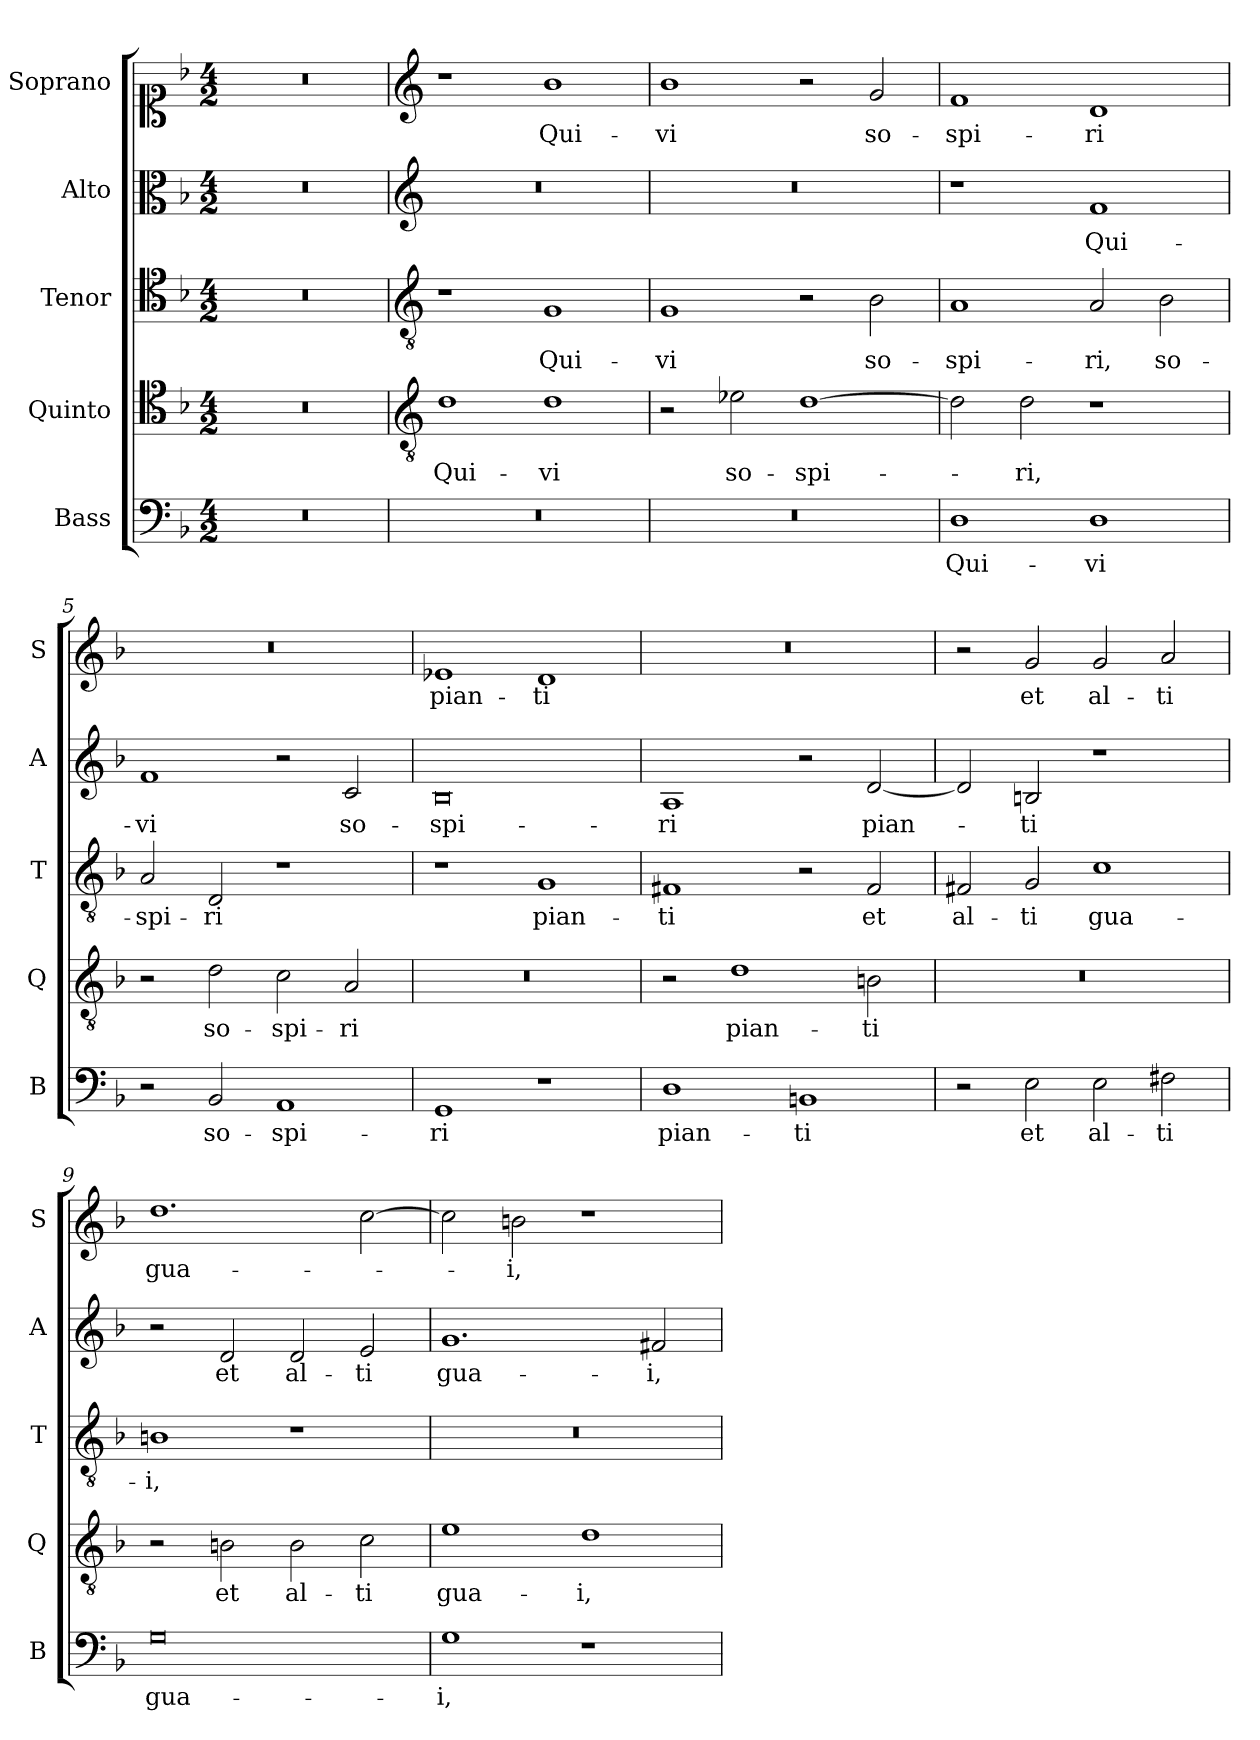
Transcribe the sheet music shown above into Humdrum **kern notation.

**kern	**text	**kern	**text	**kern	**text	**kern	**text	**kern	**text
*part5	*part5	*part4	*part4	*part3	*part3	*part2	*part2	*part1	*part1
*staff5	*staff5	*staff4	*staff4	*staff3	*staff3	*staff2	*staff2	*staff1	*staff1
*I"Bass	*	*I"Quinto	*	*I"Tenor	*	*I"Alto	*	*I"Soprano	*
*I'B	*	*I'Q	*	*I'T	*	*I'A	*	*I'S	*
*clefF4	*	*clefC4	*	*clefC4	*	*clefC3	*	*clefC1	*
*k[b-]	*	*k[b-]	*	*k[b-]	*	*k[b-]	*	*k[b-]	*
*F:	*	*F:	*	*F:	*	*F:	*	*F:	*
*M4/2	*	*M4/2	*	*M4/2	*	*M4/2	*	*M4/2	*
=1	=1	=1	=1	=1	=1	=1	=1	=1	=1
0r	.	0r	.	0r	.	0r	.	0r	.
=2	=2	=2	=2	=2	=2	=2	=2	=2	=2
*	*	*clefGv2	*	*clefGv2	*	*clefG2	*	*clefG2	*
!	!	!	!LO:LY:b	!	!	!	!	!	!
0r	.	1d	Qui-	1r	.	0r	.	1r	.
!	!	!	!LO:LY:b	!	!LO:LY:b	!	!	!	!LO:LY:b
.	.	1d	-vi	1G	Qui-	.	.	1b-	Qui-
=3	=3	=3	=3	=3	=3	=3	=3	=3	=3
!	!	!	!	!	!LO:LY:b	!	!	!	!LO:LY:b
0r	.	2r	.	1G	-vi	0r	.	1b-	-vi
!	!	!	!LO:LY:b	!	!	!	!	!	!
.	.	2e-X\	so-	.	.	.	.	.	.
!	!	!	!LO:LY:b	!	!	!	!	!	!
.	.	[1d	-spi-	2r	.	.	.	2r	.
!	!	!	!	!	!LO:LY:b	!	!	!	!LO:LY:b
.	.	.	.	2B-\	so-	.	.	2g/	so-
=4	=4	=4	=4	=4	=4	=4	=4	=4	=4
!	!LO:LY:b	!	!	!	!LO:LY:b	!	!	!	!LO:LY:b
1D	Qui-	2d\]	.	1A	-spi-	1r	.	1f	-spi-
!	!	!	!LO:LY:b	!	!	!	!	!	!
.	.	2d\	-ri,	.	.	.	.	.	.
!	!LO:LY:b	!	!	!	!LO:LY:b	!	!LO:LY:b	!	!LO:LY:b
1D	-vi	1r	.	2A/	-ri,	1f	Qui-	1d	-ri
!	!	!	!	!	!LO:LY:b	!	!	!	!
.	.	.	.	2B-\	so-	.	.	.	.
!!LO:LB:g=z
=5	=5	=5	=5	=5	=5	=5	=5	=5	=5
!	!	!	!	!	!LO:LY:b	!	!LO:LY:b	!	!
2r	.	2r	.	2A/	-spi-	1f	-vi	0r	.
!	!LO:LY:b	!	!LO:LY:b	!	!LO:LY:b	!	!	!	!
2BB-/	so-	2d\	so-	2D/	-ri	.	.	.	.
!	!LO:LY:b	!	!LO:LY:b	!	!	!	!	!	!
1AA	-spi-	2c\	-spi-	1r	.	2r	.	.	.
!	!	!	!LO:LY:b	!	!	!	!LO:LY:b	!	!
.	.	2A/	-ri	.	.	2c/	so-	.	.
=6	=6	=6	=6	=6	=6	=6	=6	=6	=6
!	!LO:LY:b	!	!	!	!	!	!LO:LY:b	!	!LO:LY:b
1GG	-ri	0r	.	1r	.	0B-	-spi-	1e-X	pian-
!	!	!	!	!	!LO:LY:b	!	!	!	!LO:LY:b
1r	.	.	.	1G	pian-	.	.	1d	-ti
=7	=7	=7	=7	=7	=7	=7	=7	=7	=7
!	!LO:LY:b	!	!	!	!LO:LY:b	!	!LO:LY:b	!	!
1D	pian-	2r	.	1F#X	-ti	1A	-ri	0r	.
!	!	!	!LO:LY:b	!	!	!	!	!	!
.	.	1d	pian-	.	.	.	.	.	.
!	!LO:LY:b	!	!	!	!	!	!	!	!
1BBn	-ti	.	.	2r	.	2r	.	.	.
!	!	!	!LO:LY:b	!	!LO:LY:b	!	!LO:LY:b	!	!
.	.	2Bn\	-ti	2F#/	et	[2d/	pian-	.	.
=8	=8	=8	=8	=8	=8	=8	=8	=8	=8
!	!	!	!	!	!LO:LY:b	!	!	!	!
2r	.	0r	.	2F#X/	al-	2d/]	.	2r	.
!	!LO:LY:b	!	!	!	!LO:LY:b	!	!LO:LY:b	!	!LO:LY:b
2E\	et	.	.	2G/	-ti	2Bn/	-ti	2g/	et
!	!LO:LY:b	!	!	!	!LO:LY:b	!	!	!	!LO:LY:b
2E\	al-	.	.	1c	gua-	1r	.	2g/	al-
!	!LO:LY:b	!	!	!	!	!	!	!	!LO:LY:b
2F#X\	-ti	.	.	.	.	.	.	2a/	-ti
!!LO:LB:g=z
=9	=9	=9	=9	=9	=9	=9	=9	=9	=9
!	!LO:LY:b	!	!	!	!LO:LY:b	!	!	!	!LO:LY:b
0G	gua-	2r	.	1Bn	-i,	2r	.	1.dd	gua-
!	!	!	!LO:LY:b	!	!	!	!LO:LY:b	!	!
.	.	2Bn\	et	.	.	2d/	et	.	.
!	!	!	!LO:LY:b	!	!	!	!LO:LY:b	!	!
.	.	2B\	al-	1r	.	2d/	al-	.	.
!	!	!	!LO:LY:b	!	!	!	!LO:LY:b	!	!
.	.	2c\	-ti	.	.	2e/	-ti	[2cc\	.
=10	=10	=10	=10	=10	=10	=10	=10	=10	=10
!	!LO:LY:b	!	!LO:LY:b	!	!	!	!LO:LY:b	!	!
1G	-i,	1e	gua-	0r	.	1.g	gua-	2cc\]	.
!	!	!	!	!	!	!	!	!	!LO:LY:b
.	.	.	.	.	.	.	.	2bn\	-i,
!	!	!	!LO:LY:b	!	!	!	!	!	!
1r	.	1d	-i,	.	.	.	.	1r	.
!	!	!	!	!	!	!	!LO:LY:b	!	!
.	.	.	.	.	.	2f#X/	-i,	.	.
=	=	=	=	=	=	=	=	=	=
*-	*-	*-	*-	*-	*-	*-	*-	*-	*-
